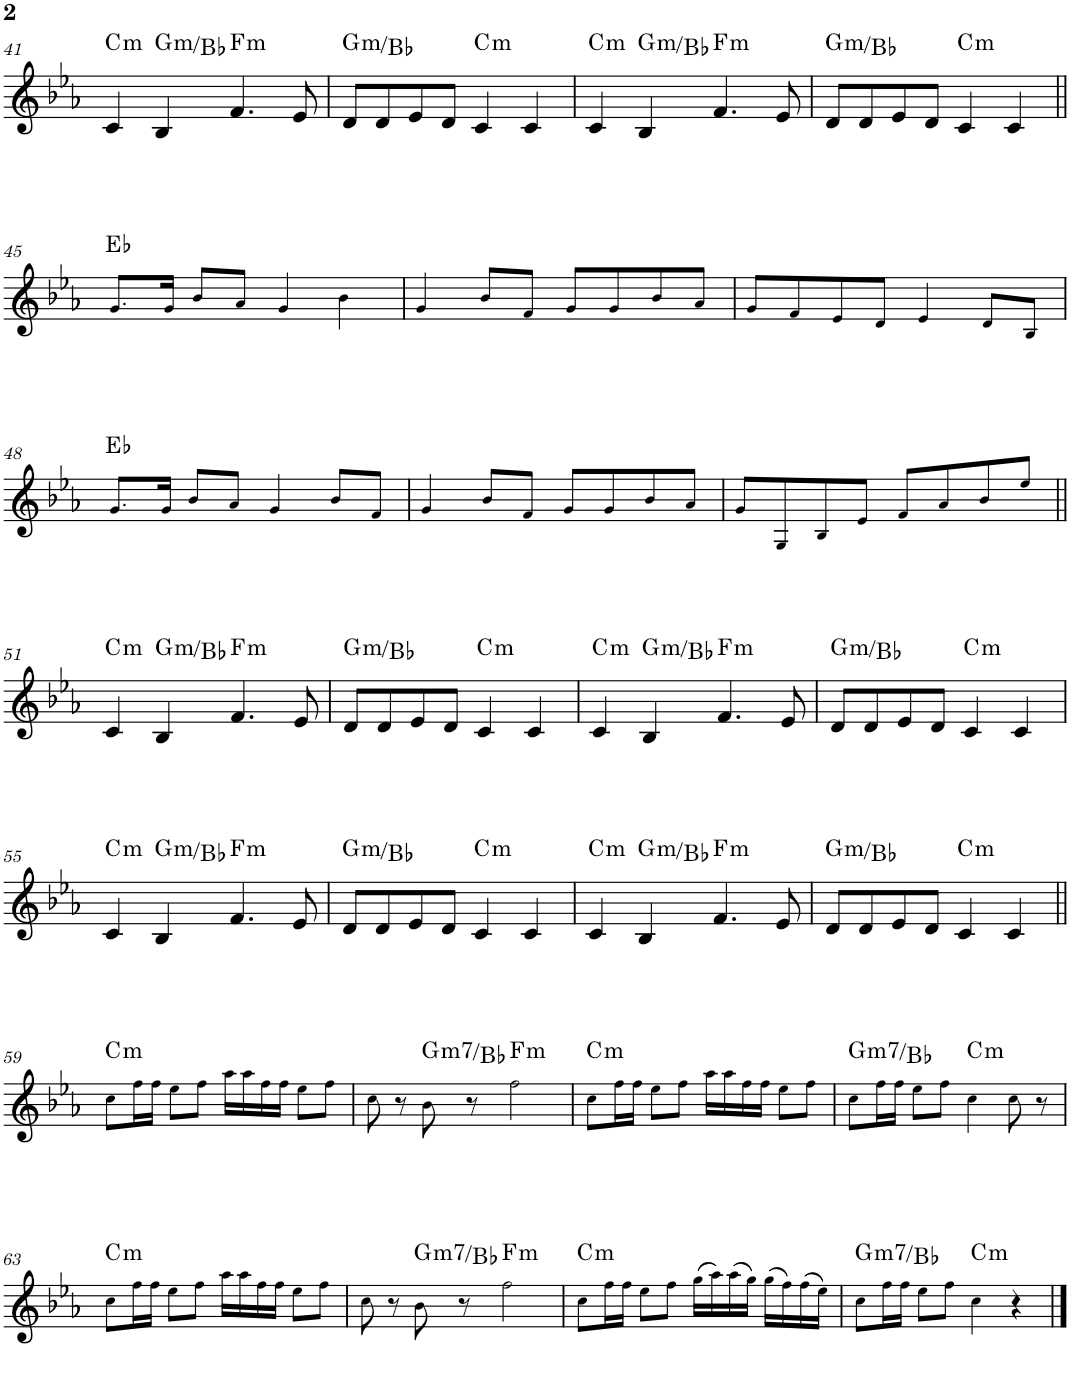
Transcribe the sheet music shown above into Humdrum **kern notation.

**kern	**harte
*part1	*part1
*staff1	*
*I"Piano	*
*I'Pno.	*
!!LO:PB:g=z
*clefG2	*
*k[b-e-a-]	*
*M4/4	*
=41	=41
!	!LO:H:kt=m
4c/	C:min
!	!LO:H:kt=m
4B-/	G:min/b3
!	!LO:H:kt=m
4.f/	F:min
8e-/	.
=42	=42
!	!LO:H:kt=m
8d/L	G:min/b3
8d/	.
8e-/	.
8d/J	.
!	!LO:H:kt=m
4c/	C:min
4c/	.
=43	=43
!	!LO:H:kt=m
4c/	C:min
!	!LO:H:kt=m
4B-/	G:min/b3
!	!LO:H:kt=m
4.f/	F:min
8e-/	.
=44	=44
!	!LO:H:kt=m
8d/L	G:min/b3
8d/	.
8e-/	.
8d/J	.
!	!LO:H:kt=m
4c/	C:min
4c/	.
!!LO:LB:g=z
=45||	=45||
8.g!/L	Eb:maj
16g!/Jk	.
8b-!/L	.
8a-!/J	.
4g!/	.
4b-!\	.
=46	=46
4g!/	.
8b-!/L	.
8f!/J	.
8g!/L	.
8g!/	.
8b-!/	.
8a-!/J	.
=47	=47
8g!/L	.
8f!/	.
8e-!/	.
8d!/J	.
4e-!/	.
8d!/L	.
8B-!/J	.
!!LO:LB:g=z
=48	=48
8.g!/L	Eb:maj
16g!/Jk	.
8b-!/L	.
8a-!/J	.
4g!/	.
8b-!/L	.
8f!/J	.
=49	=49
4g!/	.
8b-!/L	.
8f!/J	.
8g!/L	.
8g!/	.
8b-!/	.
8a-!/J	.
=50	=50
8g!/L	.
8G!/	.
8B-!/	.
8e-!/J	.
8f!/L	.
8a-!/	.
8b-!/	.
8ee-!/J	.
!!LO:LB:g=z
=51||	=51||
!	!LO:H:kt=m
4c/	C:min
!	!LO:H:kt=m
4B-/	G:min/b3
!	!LO:H:kt=m
4.f/	F:min
8e-/	.
=52	=52
!	!LO:H:kt=m
8d/L	G:min/b3
8d/	.
8e-/	.
8d/J	.
!	!LO:H:kt=m
4c/	C:min
4c/	.
=53	=53
!	!LO:H:kt=m
4c/	C:min
!	!LO:H:kt=m
4B-/	G:min/b3
!	!LO:H:kt=m
4.f/	F:min
8e-/	.
=54	=54
!	!LO:H:kt=m
8d/L	G:min/b3
8d/	.
8e-/	.
8d/J	.
!	!LO:H:kt=m
4c/	C:min
4c/	.
!!LO:LB:g=z
=55	=55
!	!LO:H:kt=m
4c/	C:min
!	!LO:H:kt=m
4B-/	G:min/b3
!	!LO:H:kt=m
4.f/	F:min
8e-/	.
=56	=56
!	!LO:H:kt=m
8d/L	G:min/b3
8d/	.
8e-/	.
8d/J	.
!	!LO:H:kt=m
4c/	C:min
4c/	.
=57	=57
!	!LO:H:kt=m
4c/	C:min
!	!LO:H:kt=m
4B-/	G:min/b3
!	!LO:H:kt=m
4.f/	F:min
8e-/	.
=58	=58
!	!LO:H:kt=m
8d/L	G:min/b3
8d/	.
8e-/	.
8d/J	.
!	!LO:H:kt=m
4c/	C:min
4c/	.
!!LO:LB:g=z
=59||	=59||
!	!LO:H:kt=m
8cc!\L	C:min
16ff!\L	.
16ff!\JJ	.
8ee-!\L	.
8ff!\J	.
16aa-!\LL	.
16aa-!\	.
16ff!\	.
16ff!\JJ	.
8ee-!\L	.
8ff!\J	.
=60	=60
8cc!\	.
8r	.
!	!LO:H:kt=m7
8b-!\	G:min7/b3
8r	.
!	!LO:H:kt=m
2ff!\	F:min
=61	=61
!	!LO:H:kt=m
8cc!\L	C:min
16ff!\L	.
16ff!\JJ	.
8ee-!\L	.
8ff!\J	.
16aa-!\LL	.
16aa-!\	.
16ff!\	.
16ff!\JJ	.
8ee-!\L	.
8ff!\J	.
=62	=62
!	!LO:H:kt=m7
8cc!\L	G:min7/b3
16ff!\L	.
16ff!\JJ	.
8ee-!\L	.
8ff!\J	.
!	!LO:H:kt=m
4cc!\	C:min
8cc!\	.
8r	.
!!LO:LB:g=z
=63	=63
!	!LO:H:kt=m
8cc!\L	C:min
16ff!\L	.
16ff!\JJ	.
8ee-!\L	.
8ff!\J	.
16aa-!\LL	.
16aa-!\	.
16ff!\	.
16ff!\JJ	.
8ee-!\L	.
8ff!\J	.
=64	=64
8cc!\	.
8r	.
!	!LO:H:kt=m7
8b-!\	G:min7/b3
8r	.
!	!LO:H:kt=m
2ff!\	F:min
=65	=65
!	!LO:H:kt=m
8cc!\L	C:min
16ff!\L	.
16ff!\JJ	.
8ee-!\L	.
8ff!\J	.
(16gg!\LL	.
16aa-!\)	.
(16aa-!\	.
16gg!\JJ)	.
(16gg!\LL	.
16ff!\)	.
(16ff!\	.
16ee-!\JJ)	.
=66	=66
!	!LO:H:kt=m7
8cc!\L	G:min7/b3
16ff!\L	.
16ff!\JJ	.
8ee-!\L	.
8ff!\J	.
!	!LO:H:kt=m
4cc!\	C:min
4r	.
==	==
*-	*-
